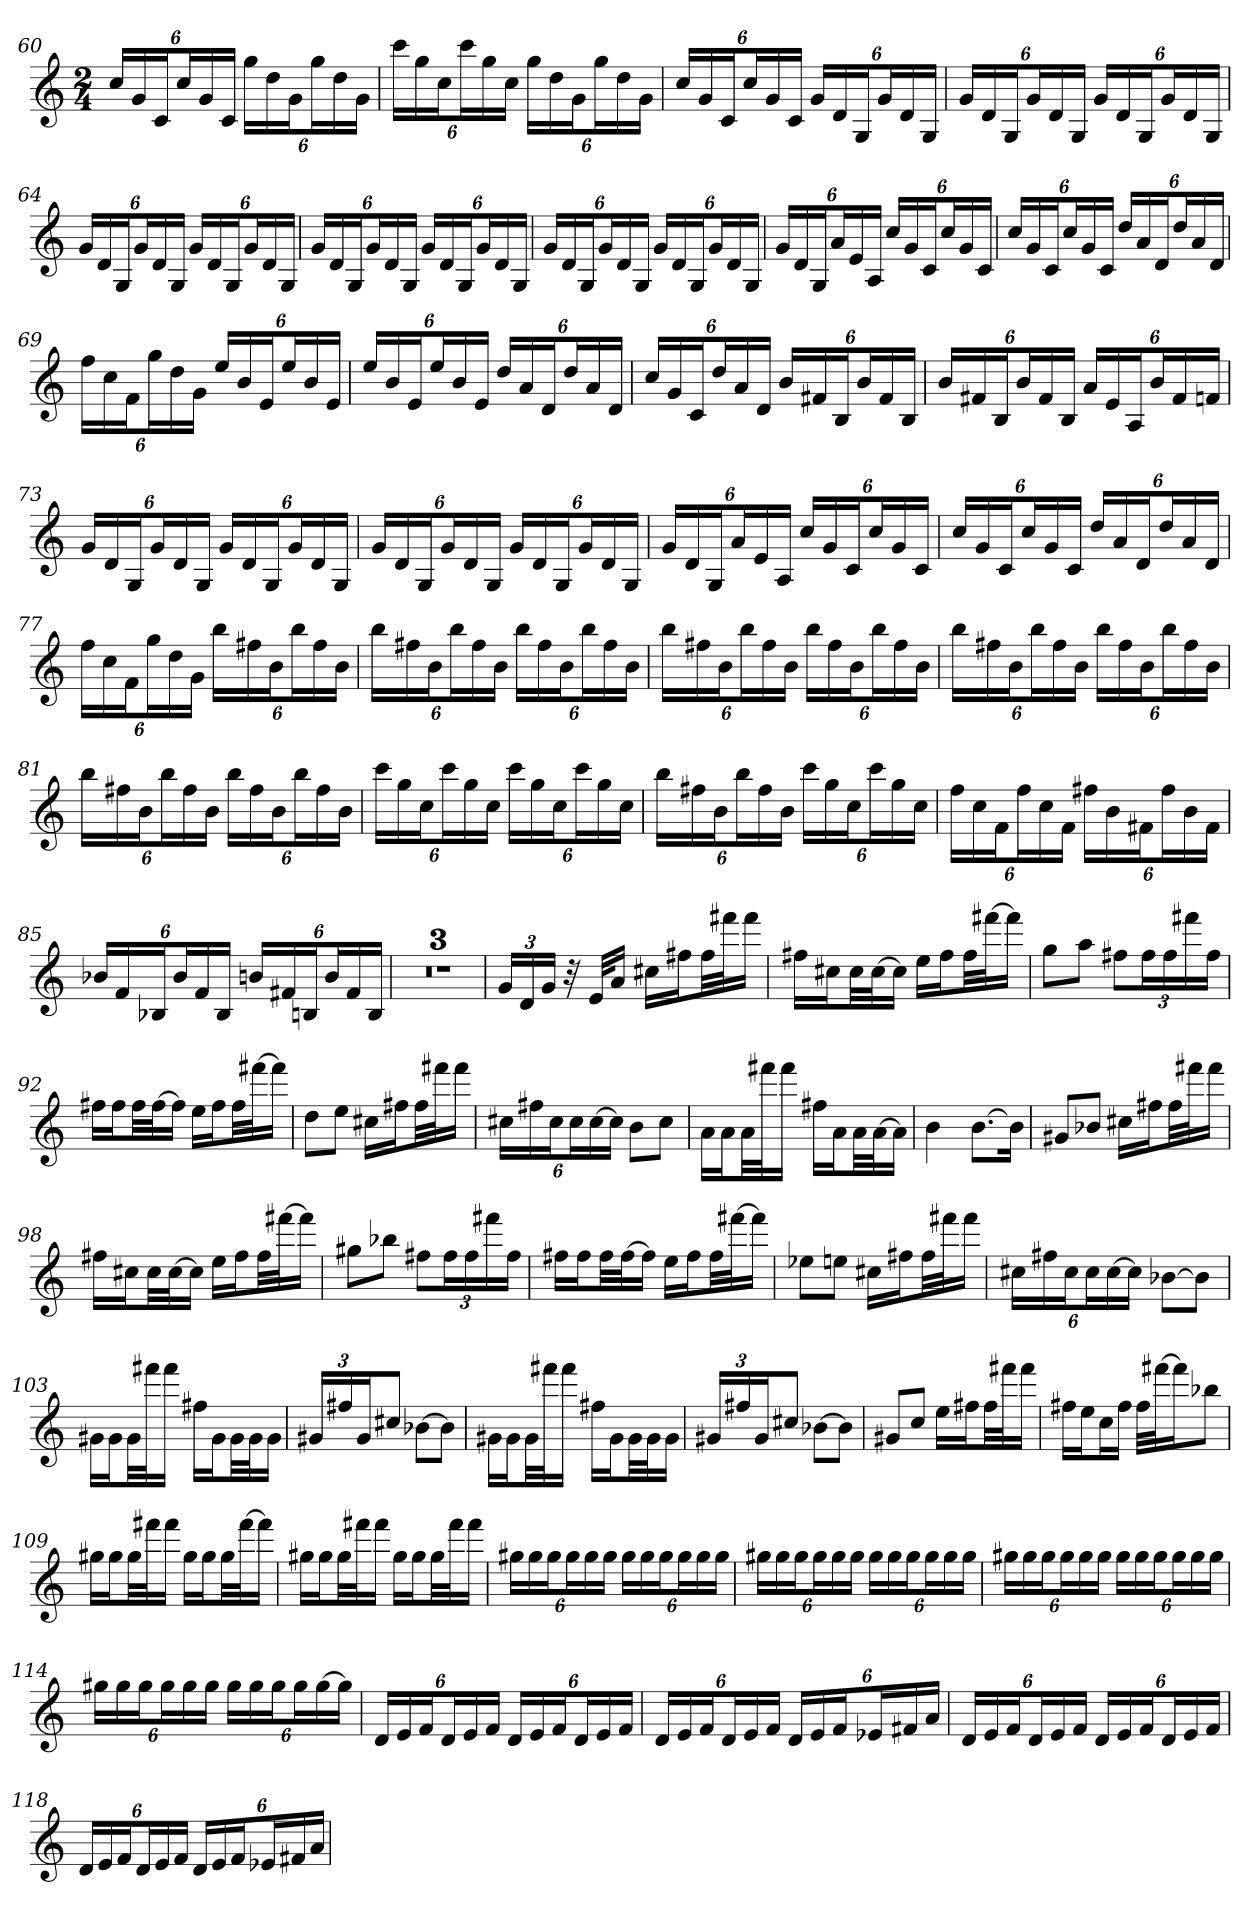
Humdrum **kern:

**kern
*part1
*staff1
*clefG2
*k[]
*C:
*M2/4
=60
24cc/LL
24g/
24c/J
24cc/L
24g/
24c/JJ
24gg\LL
24dd\
24g\J
24gg\L
24dd\
24g\JJ
=61
24ccc\LL
24gg\
24cc\J
24ccc\L
24gg\
24cc\JJ
24gg\LL
24dd\
24g\J
24gg\L
24dd\
24g\JJ
=62
24cc/LL
24g/
24c/J
24cc/L
24g/
24c/JJ
24g/LL
24d/
24G/J
24g/L
24d/
24G/JJ
=63
24g/LL
24d/
24G/J
24g/L
24d/
24G/JJ
24g/LL
24d/
24G/J
24g/L
24d/
24G/JJ
=64
24g/LL
24d/
24G/J
24g/L
24d/
24G/JJ
24g/LL
24d/
24G/J
24g/L
24d/
24G/JJ
=65
24g/LL
24d/
24G/J
24g/L
24d/
24G/JJ
24g/LL
24d/
24G/J
24g/L
24d/
24G/JJ
=66
24g/LL
24d/
24G/J
24g/L
24d/
24G/JJ
24g/LL
24d/
24G/J
24g/L
24d/
24G/JJ
=67
24g/LL
24d/
24G/J
24a/L
24e/
24A/JJ
24cc/LL
24g/
24c/J
24cc/L
24g/
24c/JJ
=68
24cc/LL
24g/
24c/J
24cc/L
24g/
24c/JJ
24dd/LL
24a/
24d/J
24dd/L
24a/
24d/JJ
=69
24ff\LL
24cc\
24f\J
24gg\L
24dd\
24g\JJ
24ee/LL
24b/
24e/J
24ee/L
24b/
24e/JJ
=70
24ee/LL
24b/
24e/J
24ee/L
24b/
24e/JJ
24dd/LL
24a/
24d/J
24dd/L
24a/
24d/JJ
=71
24cc/LL
24g/
24c/J
24dd/L
24a/
24d/JJ
24b/LL
24f#X/
24B/J
24b/L
24f#/
24B/JJ
=72
24b/LL
24f#X/
24B/J
24b/L
24f#/
24B/JJ
24a/LL
24e/
24A/J
24b/L
24f#/
24fn/JJ
=73
24g/LL
24d/
24G/J
24g/L
24d/
24G/JJ
24g/LL
24d/
24G/J
24g/L
24d/
24G/JJ
=74
24g/LL
24d/
24G/J
24g/L
24d/
24G/JJ
24g/LL
24d/
24G/J
24g/L
24d/
24G/JJ
=75
24g/LL
24d/
24G/J
24a/L
24e/
24A/JJ
24cc/LL
24g/
24c/J
24cc/L
24g/
24c/JJ
=76
24cc/LL
24g/
24c/J
24cc/L
24g/
24c/JJ
24dd/LL
24a/
24d/J
24dd/L
24a/
24d/JJ
=77
24ff\LL
24cc\
24f\J
24gg\L
24dd\
24g\JJ
24bb\LL
24ff#X\
24b\J
24bb\L
24ff#\
24b\JJ
=78
24bb\LL
24ff#X\
24b\J
24bb\L
24ff#\
24b\JJ
24bb\LL
24ff#\
24b\J
24bb\L
24ff#\
24b\JJ
=79
24bb\LL
24ff#X\
24b\J
24bb\L
24ff#\
24b\JJ
24bb\LL
24ff#\
24b\J
24bb\L
24ff#\
24b\JJ
=80
24bb\LL
24ff#X\
24b\J
24bb\L
24ff#\
24b\JJ
24bb\LL
24ff#\
24b\J
24bb\L
24ff#\
24b\JJ
=81
24bb\LL
24ff#X\
24b\J
24bb\L
24ff#\
24b\JJ
24bb\LL
24ff#\
24b\J
24bb\L
24ff#\
24b\JJ
=82
24ccc\LL
24gg\
24cc\J
24ccc\L
24gg\
24cc\JJ
24ccc\LL
24gg\
24cc\J
24ccc\L
24gg\
24cc\JJ
=83
24bb\LL
24ff#X\
24b\J
24bb\L
24ff#\
24b\JJ
24ccc\LL
24gg\
24cc\J
24ccc\L
24gg\
24cc\JJ
=84
24ff\LL
24cc\
24f\J
24ff\L
24cc\
24f\JJ
24ff#X\LL
24b\
24f#X\J
24ff#\L
24b\
24f#\JJ
=85
24b-X/LL
24f/
24B-X/J
24b-/L
24f/
24B-/JJ
24bn/LL
24f#X/
24Bn/J
24b/L
24f#/
24B/JJ
=86
2r
=87
2r
=88
2r
=89
24g/LL
24d/
24g/JJ
32r
32e/KLL
16a/JJ
16cc#X\LL
16ff#X\J
32ff#\LL
32fff#X\J
16fff#\JJ
=90
16ff#X\LL
16cc#X\J
32cc#\LL
[32cc#\J
16cc#\JJ]
16ee\LL
16ff#\J
32ff#\LL
[32fff#X\J
16fff#\JJ]
=91
8gg\L
8aa\J
12ff#X\L
24ff#\k
24ff#\L
24fff#X\
24ff#\JJ
=92
16ff#X\LL
16ff#\J
32ff#\LL
[32ff#\J
16ff#\JJ]
16ee\LL
16ff#\J
32ff#\LL
[32fff#X\J
16fff#\JJ]
=93
8dd\L
8ee\J
16cc#X\LL
16ff#X\J
32ff#\LL
32fff#X\J
16fff#\JJ
=94
24cc#X\LL
24ff#X\
24cc#\J
24cc#\L
[24cc#\
24cc#\JJ]
8b\L
8cc#\J
=95
16a\LL
16a\J
32a\LL
32fff#X\J
16fff#\JJ
16ff#X\LL
16a\J
32a\LL
[32a\J
16a\JJ]
=96
4b
[8.b\L
16b\Jk]
=97
8g#X/L
8b-X/J
16cc#X\LL
16ff#X\J
32ff#\LL
32fff#X\J
16fff#\JJ
=98
16ff#X\LL
16cc#X\J
32cc#\LL
[32cc#\J
16cc#\JJ]
16ee\LL
16ff#\J
32ff#\LL
[32fff#X\J
16fff#\JJ]
=99
8gg#X\L
8bb-X\J
12ff#X\L
24ff#\k
24ff#\L
24fff#X\
24ff#\JJ
=100
16ff#X\LL
16ff#\J
32ff#\LL
[32ff#\J
16ff#\JJ]
16ee\LL
16ff#\J
32ff#\LL
[32fff#X\J
16fff#\JJ]
=101
8ee-X\L
8een\J
16cc#X\LL
16ff#X\J
32ff#\LL
32fff#X\J
16fff#\JJ
=102
24cc#X\LL
24ff#X\
24cc#\J
24cc#\L
[24cc#\
24cc#\JJ]
[8b-X\L
8b-\J]
=103
16g#X\LL
16g#\J
32g#\LL
32fff#X\J
16fff#\JJ
16ff#X\LL
16g#\J
32g#\LL
32g#\J
16g#\JJ
=104
24g#X/LL
24ff#X/
24g#/J
8cc#X/J
[8b-X\L
8b-\J]
=105
16g#X\LL
16g#\J
32g#\LL
32fff#X\J
16fff#\JJ
16ff#X\LL
16g#\J
32g#\LL
32g#\J
16g#\JJ
=106
24g#X/LL
24ff#X/
24g#/J
8cc#X/J
[8b-X\L
8b-\J]
=107
8g#X/L
8cc/J
16ee\LL
16ff#X\J
32ff#\LL
32fff#X\J
16fff#\JJ
=108
16ff#X\LL
16ee\J
16cc\L
16ff#\JJ
32ff#\LLL
[32fff#X\J
16fff#\J]
8bb-X\J
=109
16gg#X\LL
16gg#\J
32gg#\LL
32fff#X\J
16fff#\JJ
16gg#\LL
16gg#\J
32gg#\LL
[32fff#\J
16fff#\JJ]
=110
16gg#X\LL
16gg#\J
32gg#\LL
32fff#X\J
16fff#\JJ
16gg#\LL
16gg#\J
32gg#\LL
32fff#\J
16fff#\JJ
=111
24gg#X\LL
24gg#\
24gg#\J
24gg#\L
24gg#\
24gg#\JJ
24gg#\LL
24gg#\
24gg#\J
24gg#\L
24gg#\
24gg#\JJ
=112
24gg#X\LL
24gg#\
24gg#\J
24gg#\L
24gg#\
24gg#\JJ
24gg#\LL
24gg#\
24gg#\J
24gg#\L
24gg#\
24gg#\JJ
=113
24gg#X\LL
24gg#\
24gg#\J
24gg#\L
24gg#\
24gg#\JJ
24gg#\LL
24gg#\
24gg#\J
24gg#\L
24gg#\
24gg#\JJ
=114
24gg#X\LL
24gg#\
24gg#\J
24gg#\L
24gg#\
24gg#\JJ
24gg#\LL
24gg#\
24gg#\J
24gg#\L
[24gg#\
24gg#\JJ]
=115
24d/LL
24e/
24f/J
24d/L
24e/
24f/JJ
24d/LL
24e/
24f/J
24d/L
24e/
24f/JJ
=116
24d/LL
24e/
24f/J
24d/L
24e/
24f/JJ
24d/LL
24e/
24f/J
24e-X/L
24f#X/
24a/JJ
=117
24d/LL
24e/
24f/J
24d/L
24e/
24f/JJ
24d/LL
24e/
24f/J
24d/L
24e/
24f/JJ
=118
24d/LL
24e/
24f/J
24d/L
24e/
24f/JJ
24d/LL
24e/
24f/J
24e-X/L
24f#X/
24a/JJ
=
*-
